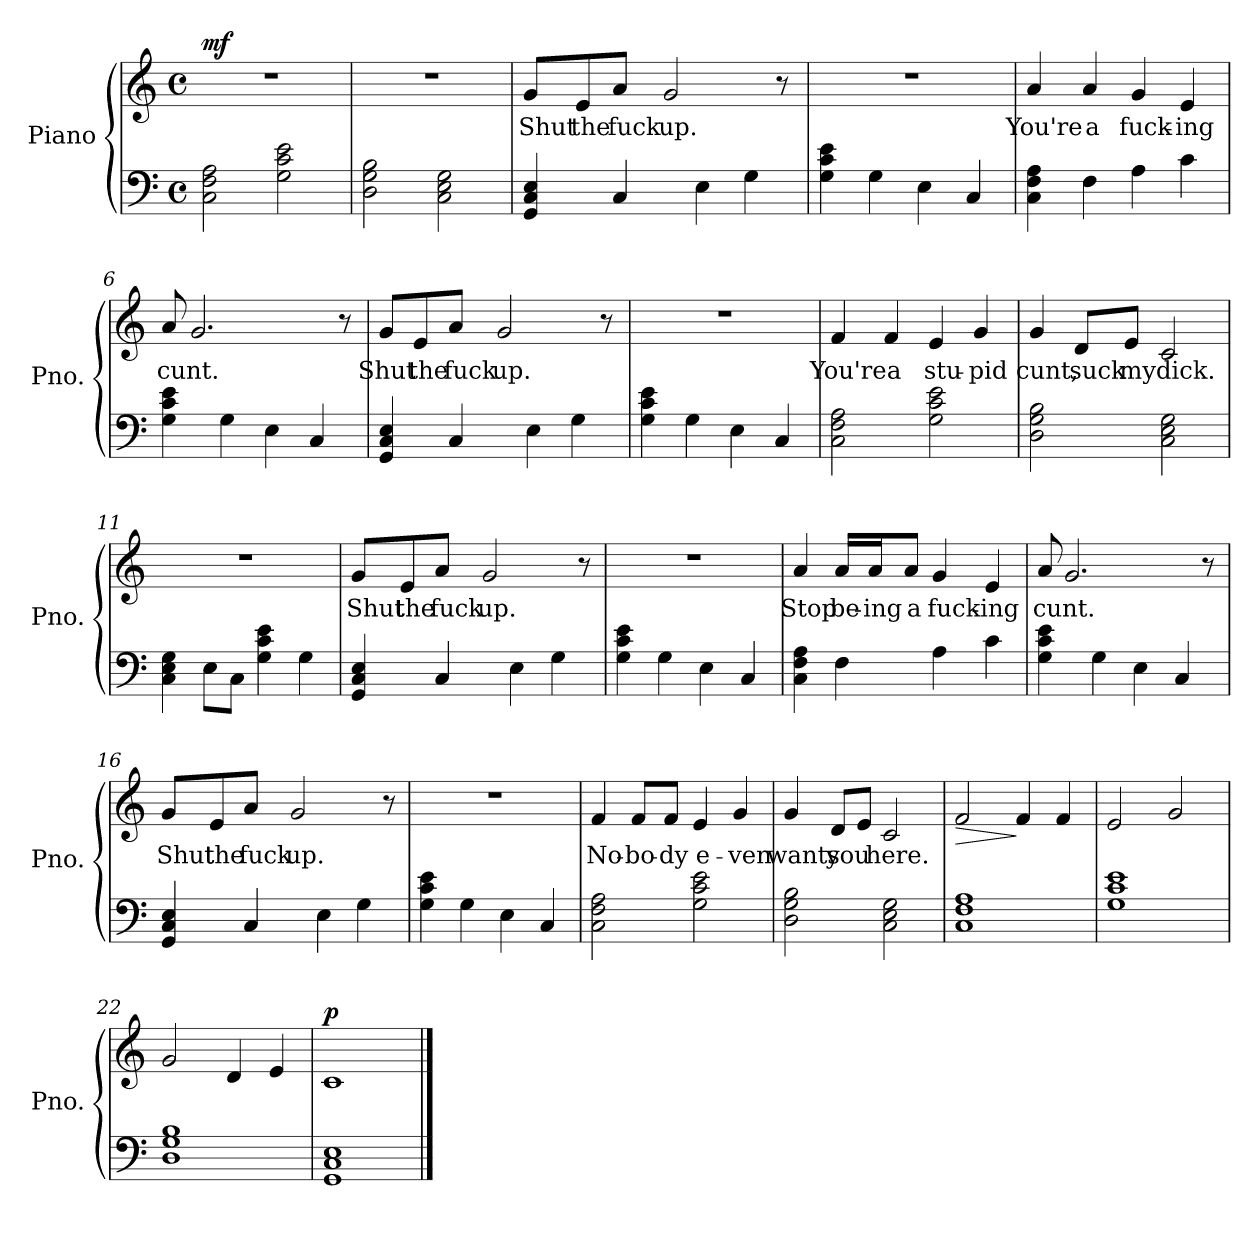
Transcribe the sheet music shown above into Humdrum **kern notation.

**kern	**kern	**text	**dynam
*part1	*part1	*part1	*part1
*staff2	*staff1	*staff1	*staff1/2
*I"Piano	*	*	*
*I'Pno.	*	*	*
*clefF4	*clefG2	*	*
*k[]	*k[]	*	*
*M4/4	*M4/4	*	*
*met(c)	*met(c)	*	*
*MM130	*MM130	*	*
=1	=1	=1	=1
!	!	!	!LO:DY:b
2C\ 2F\ 2A\	1r	.	mf
2G\ 2c\ 2e\	.	.	.
=2	=2	=2	=2
2D\ 2G\ 2B\	1r	.	.
2C\ 2E\ 2G\	.	.	.
=3	=3	=3	=3
4GG/ 4C/ 4E/	8g/L	Shut	.
.	8e/	the	.
4C/	8a/J	fuck	.
.	2g/	up.	.
4E\	.	.	.
4G\	.	.	.
.	8r	.	.
=4	=4	=4	=4
4G\ 4c\ 4e\	1r	.	.
4G\	.	.	.
4E\	.	.	.
4C/	.	.	.
=5	=5	=5	=5
4C\ 4F\ 4A\	4a/	You're	.
4F\	4a/	a	.
4A\	4g/	fuck-	.
4c\	4e/	-ing	.
=6	=6	=6	=6
4G\ 4c\ 4e\	8a/	cunt.	.
.	2.g/	.	.
4G\	.	.	.
4E\	.	.	.
4C/	.	.	.
.	8r	.	.
!!LO:LB:g=z
=7	=7	=7	=7
4GG/ 4C/ 4E/	8g/L	Shut	.
.	8e/	the	.
4C/	8a/J	fuck	.
.	2g/	up.	.
4E\	.	.	.
4G\	.	.	.
.	8r	.	.
=8	=8	=8	=8
4G\ 4c\ 4e\	1r	.	.
4G\	.	.	.
4E\	.	.	.
4C/	.	.	.
=9	=9	=9	=9
2C\ 2F\ 2A\	4f/	You're	.
.	4f/	a	.
2G\ 2c\ 2e\	4e/	stu-	.
.	4g/	-pid	.
=10	=10	=10	=10
2D\ 2G\ 2B\	4g/	cunt,	.
.	8d/L	suck	.
.	8e/J	my	.
2C\ 2E\ 2G\	2c/	dick.	.
=11	=11	=11	=11
4C\ 4E\ 4G\	1r	.	.
8E\L	.	.	.
8C\J	.	.	.
4G\ 4c\ 4e\	.	.	.
4G\	.	.	.
!!LO:LB:g=z
=12	=12	=12	=12
4GG/ 4C/ 4E/	8g/L	Shut	.
.	8e/	the	.
4C/	8a/J	fuck	.
.	2g/	up.	.
4E\	.	.	.
4G\	.	.	.
.	8r	.	.
=13	=13	=13	=13
4G\ 4c\ 4e\	1r	.	.
4G\	.	.	.
4E\	.	.	.
4C/	.	.	.
=14	=14	=14	=14
4C\ 4F\ 4A\	4a/	Stop	.
4F\	16a/LL	be-	.
.	16a/J	-ing	.
.	8a/J	a	.
4A\	4g/	fuck-	.
4c\	4e/	-ing	.
=15	=15	=15	=15
4G\ 4c\ 4e\	8a/	cunt.	.
.	2.g/	.	.
4G\	.	.	.
4E\	.	.	.
4C/	.	.	.
.	8r	.	.
=16	=16	=16	=16
4GG/ 4C/ 4E/	8g/L	Shut	.
.	8e/	the	.
4C/	8a/J	fuck	.
.	2g/	up.	.
4E\	.	.	.
4G\	.	.	.
.	8r	.	.
!!LO:LB:g=z
=17	=17	=17	=17
4G\ 4c\ 4e\	1r	.	.
4G\	.	.	.
4E\	.	.	.
4C/	.	.	.
=18	=18	=18	=18
2C\ 2F\ 2A\	4f/	No-	.
.	8f/L	-bo-	.
.	8f/J	-dy	.
2G\ 2c\ 2e\	4e/	e-	.
.	4g/	-ven	.
=19	=19	=19	=19
2D\ 2G\ 2B\	4g/	wants	.
.	8d/L	you	.
.	8e/J	.	.
2C\ 2E\ 2G\	2c/	here.	.
=20	=20	=20	=20
!	!	!	!LO:HP:b
1C 1F 1A	2f/	.	>
.	4f/	.	]
.	4f/	.	.
=21	=21	=21	=21
1G 1c 1e	2e/	.	.
.	2g/	.	.
=22	=22	=22	=22
1D 1G 1B	2g/	.	.
.	4d/	.	.
.	4e/	.	.
=23	=23	=23	=23
!	!	!	!LO:DY:b
1GG 1C 1E	1c	.	p
==	==	==	==
*-	*-	*-	*-
